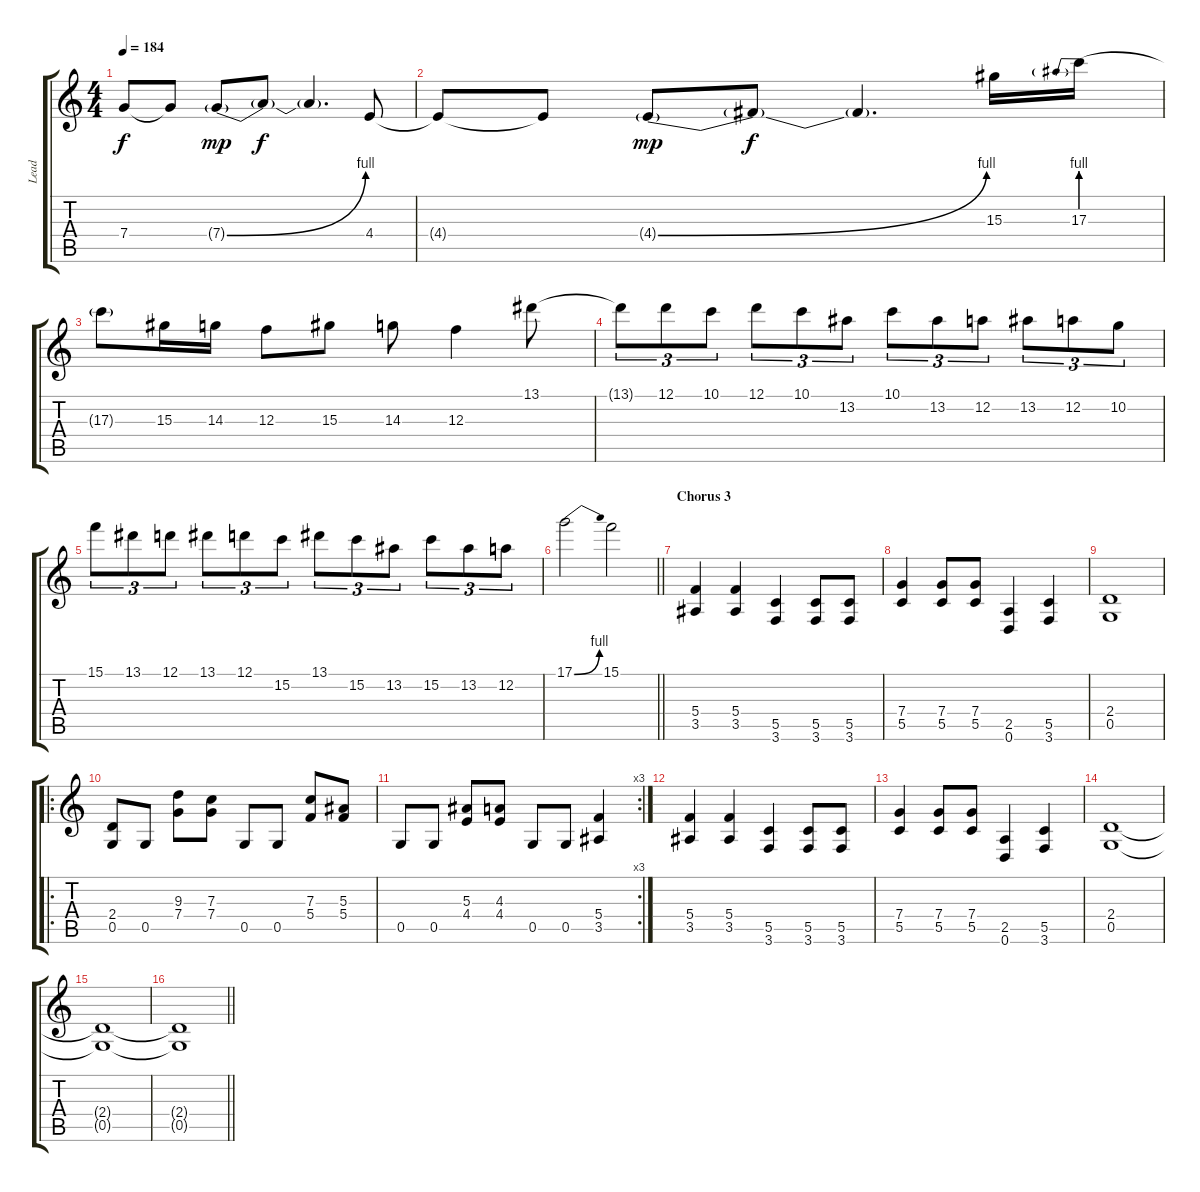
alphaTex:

\track ("Lead" "Lead") {instrument distortionguitar}
\staff {score tabs}
\tuning (D4 A3 F3 C3 G2 D2) {hide}
\ts (4 4)
\tempo 184
\clef g2
\ks c
7.4{t}.8{dy f} 7.4{t}.8 7.4{be (bend 0 0 60 4) g}.8{dy mp} 7.4{t}.8{dy f} 7.4{t}.4{d} 4.4.8 |
4.4{t}.8 4.4{t}.8 4.4{be (bend 0 0 60 4) g}.8{dy mp} 4.4{t}.8{dy f} 4.4{t}.4{d} 15.3.16 17.3{be (prebend 0 4 60 4)}.16 |
17.3{t}.8 15.3.16 14.3.16 12.3.8 15.3.8 14.3.8 12.3.4 13.1.8 |
13.1{t}.8{tu (3 2)} 12.1.8{tu (3 2)} 10.1.8{tu (3 2)} 12.1.8{tu (3 2)} 10.1.8{tu (3 2)} 13.2.8{tu (3 2)} 10.1.8{tu (3 2)} 13.2.8{tu (3 2)} 12.2.8{tu (3 2)} 13.2.8{tu (3 2)} 12.2.8{tu (3 2)} 10.2.8{tu (3 2)} |
15.1.8{tu (3 2)} 13.1.8{tu (3 2)} 12.1.8{tu (3 2)} 13.1.8{tu (3 2)} 12.1.8{tu (3 2)} 15.2.8{tu (3 2)} 13.1.8{tu (3 2)} 15.2.8{tu (3 2)} 13.2.8{tu (3 2)} 15.2.8{tu (3 2)} 13.2.8{tu (3 2)} 12.2.8{tu (3 2)} |
\barLineRight lightlight
17.1{be (bend 0 0 60 4)}.2 15.1.2 |
\section ("" "Chorus 3")
(5.4 3.5).4 (5.4 3.5).4 (5.5 3.6).4 (5.5 3.6).8 (5.5 3.6).8 |
(7.4 5.5).4 (7.4 5.5).8 (7.4 5.5).8 (2.5 0.6).4 (5.5 3.6).4 |
(2.4 0.5).1 |
\ro
(2.4 0.5).8 0.5.8 (9.3 7.4).8 (7.3 7.4).8 0.5.8 0.5.8 (7.3 5.4).8 (5.3 5.4).8 |
\rc 3
0.5.8 0.5.8 (5.3 4.4).8 (4.3 4.4).8 0.5.8 0.5.8 (5.4 3.5).4 |
(5.4 3.5).4 (5.4 3.5).4 (5.5 3.6).4 (5.5 3.6).8 (5.5 3.6).8 |
(7.4 5.5).4 (7.4 5.5).8 (7.4 5.5).8 (2.5 0.6).4 (5.5 3.6).4 |
(2.4 0.5).1 |
(2.4{t} 0.5{t}).1 |
\barLineRight lightlight
(2.4{t} 0.5{t}).1
